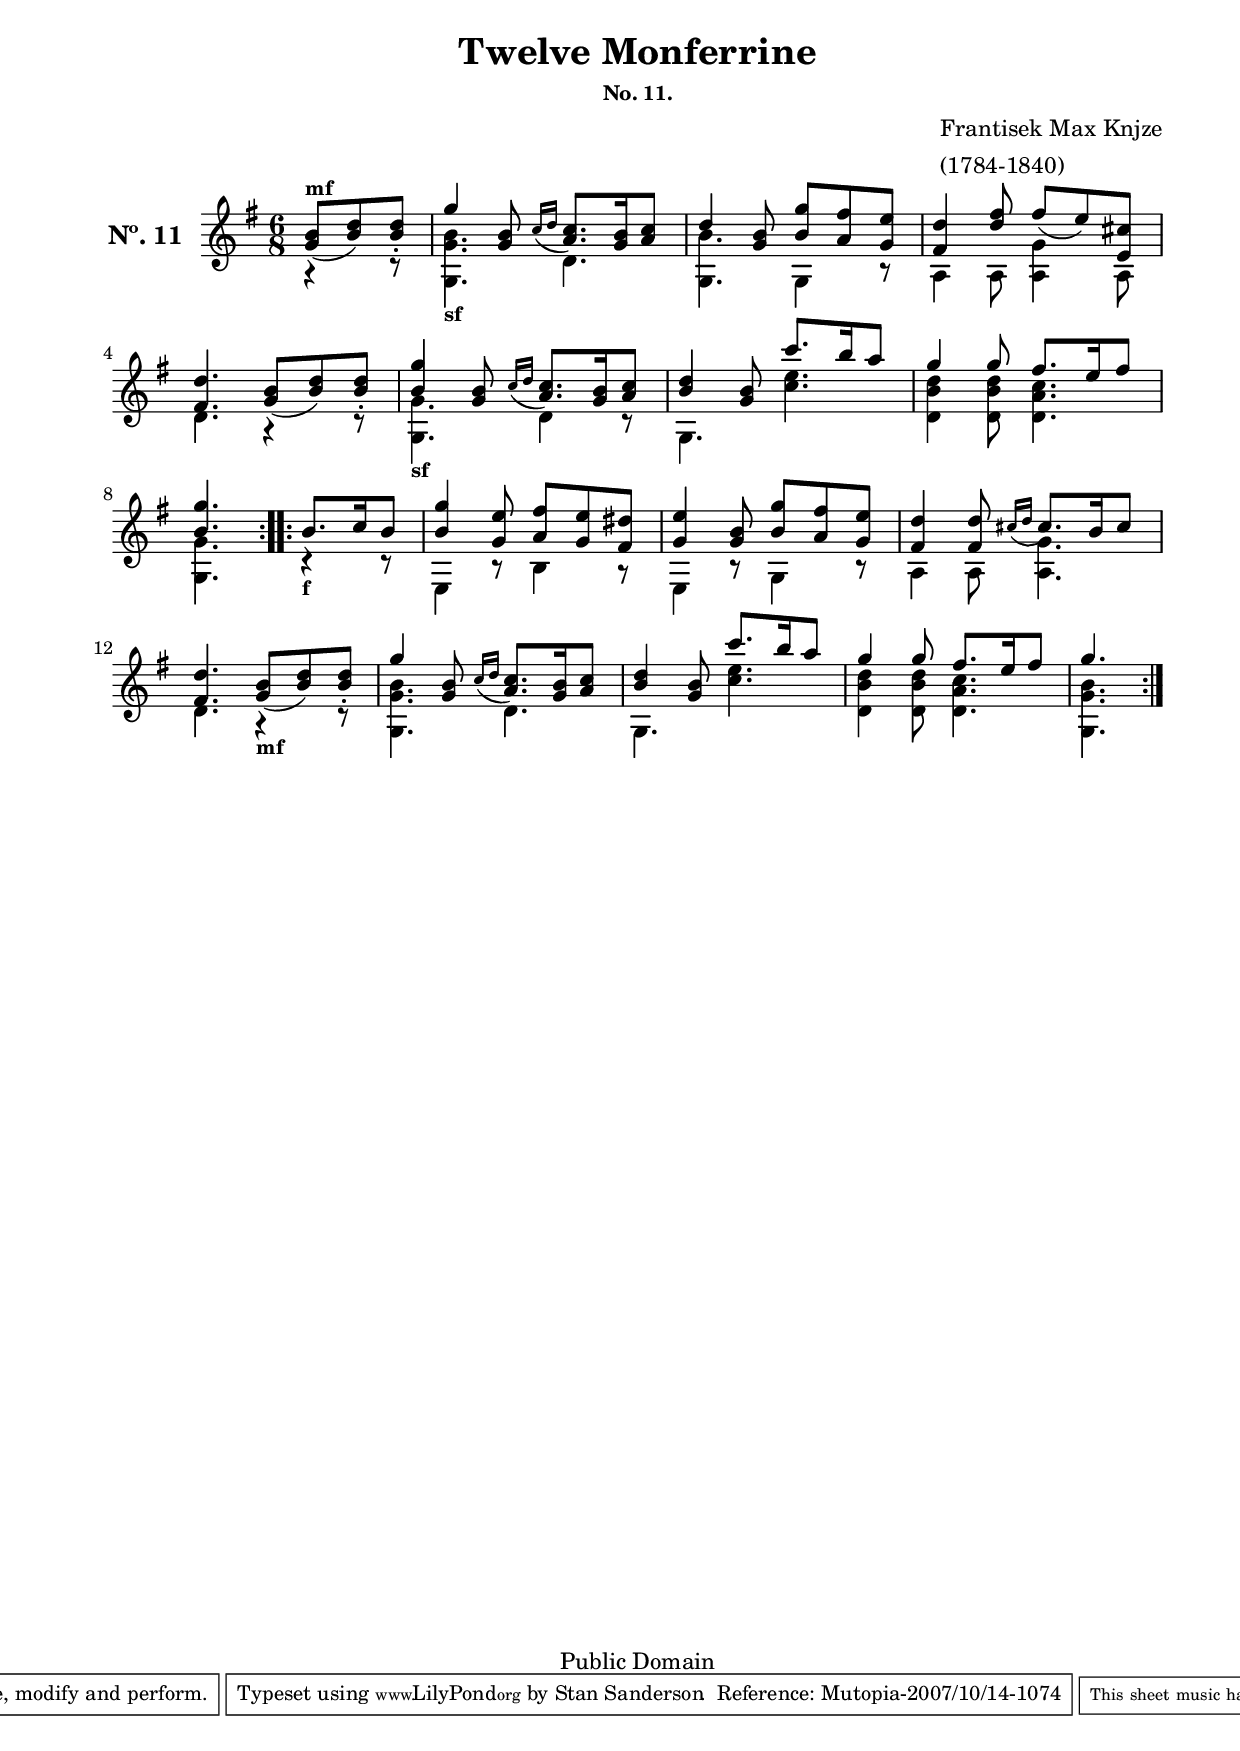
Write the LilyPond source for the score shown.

% Created on Wed Sep 26 2007
\version "2.11.33"
%#(set-global-staff-size 17) 
\include "english.ly"
 
\paper {
	%#(set-paper-size "a4")
	%#(set-paper-size "letter")
	left-margin = 0.75 \in
	line-width = 7.0 \in
	between-system-padding = #2.0
	between-system-space = #2.0
	ragged-last-bottom = ##f
	ragged-bottom = ##t
}


\header {
	title = "Twelve Monferrine"
	subsubtitle = "No. 11."
	composer = \markup {
		\column {"Frantisek Max Knjze" "(1784-1840)"}
			}
% MUTOPIA
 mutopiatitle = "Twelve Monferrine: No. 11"
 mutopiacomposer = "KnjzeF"
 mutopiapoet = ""
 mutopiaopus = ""
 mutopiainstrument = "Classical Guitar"
 date = "unk"
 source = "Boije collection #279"
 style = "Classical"
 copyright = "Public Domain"
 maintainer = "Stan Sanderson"
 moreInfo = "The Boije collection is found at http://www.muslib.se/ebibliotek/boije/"
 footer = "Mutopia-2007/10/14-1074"
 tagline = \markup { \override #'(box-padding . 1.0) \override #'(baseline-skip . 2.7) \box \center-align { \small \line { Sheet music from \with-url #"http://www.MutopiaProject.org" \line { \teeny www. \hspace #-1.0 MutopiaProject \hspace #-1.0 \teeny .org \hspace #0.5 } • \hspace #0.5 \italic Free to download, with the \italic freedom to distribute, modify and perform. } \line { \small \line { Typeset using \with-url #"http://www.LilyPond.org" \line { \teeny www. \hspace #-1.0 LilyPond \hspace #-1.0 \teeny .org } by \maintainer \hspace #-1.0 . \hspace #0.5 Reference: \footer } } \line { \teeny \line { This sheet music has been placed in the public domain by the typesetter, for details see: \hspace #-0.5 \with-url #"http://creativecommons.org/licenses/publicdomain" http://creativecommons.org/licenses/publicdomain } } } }
}

%% Source
%% Boije collection # 279
%% http://www.muslib.se/ebibliotek/boije/
%%
%% Praga presso Marco Berra.
%% Fra. Max Knjze (also spelled Kniže) was born
%% 7 Sep 1784 in Dralielcice, near Beroun, Bohmen. 
%% He died 23 Jul 1840 in Prague, Czechoslovakia.
%% He was a guitarist, composer and conductor.
%%




%%%% shortcuts
%  fingering orientations
	sfol = \set fingeringOrientations = #'(left)
	sfor = \set fingeringOrientations = #'(right)
	sfod = \set fingeringOrientations = #'(down)
	sfou = \set fingeringOrientations = #'(up)

%  string number orientations
	ssnol =  \set stringNumberOrientations = #'(left)  %(down right up)
	ssnou =  \set stringNumberOrientations = #'(up)
	ssnod =  \set stringNumberOrientations = #'(down)
	ssnor =  \set stringNumberOrientations = #'(right)

%  position indicators
	II = \markup {\smaller "II"}
	IIa = \markup {\smaller \hspace #2.0 \bold "CII"}
	III = \markup {\smaller  "III"}
	IV = \markup {\smaller  "IV"}
	V = \markup {\smaller  "V"}
	VII = \markup {\smaller  "VII"}
	VIII = \markup {\smaller  "VIII"}
%% (alternates A)
	loc = \markup{\smaller"loco."}
	bpos = \markup{\smaller"2 pos:"}
	cpos = \markup{\smaller"3 pos:"}
	dpos = \markup{\smaller"4 pos:"}
	epos = \markup{\smaller"5 pos:"}
	gpos = \markup{\smaller"7 pos:"}
	ipos = \markup{\smaller"9 pos:"}
	eposd = \markup{\smaller\column{"5 pos:" "dol:"}}
	
%% dynamics per original
pP = \markup { \smaller \bold "pp"}
P = \markup { \smaller \bold "p"}
mF = \markup { \smaller \bold "mf"}
F = \markup { \smaller \bold "f"}
fF = \markup { \smaller \bold "ff"}
sF = \markup { \smaller \bold "sf"} 

% miscellaneous and reminders
	harm = \once \override NoteHead #'style = #'harmonic 
	octavado = \markup { \smaller \italic "arm. 12" }
	octavados= \markup {\smaller\italic\column {"arm." "12" }}
	%\mark \markup {\smaller \smaller \musicglyph #"scripts.segno"}
	%\markup {\smaller \vcenter "to" \hspace #0.7 \smaller \vcenter \musicglyph #"scripts.coda"}
	% \arpeggioUp \arpeggio
	%segn = \markup { \smaller \vcenter "to" \hspace #0.7 \vcenter \smaller \musicglyph #"scripts.segno" }

%% End shortcuts




upper = {
	\set Staff.instrumentName=\markup{\larger\bold "Nº. 11  "}
	\relative c''{
%% Note: vertically align volta brackets-  #5 is default
%%		\override Staff.VoltaBracket #'minimum-space = #5.5

	\repeat volta 2 {
		\slurDown
		\partial 8*3
		<b g>8(^\mF <d b>) <d b>_.
		g4 <b, g>8 \acciaccatura{c16[ d]} <c a>8. <b g>16 <c a>8 |
		d4 <b g>8 <g' b,> <fs a,> <e g,> |
		<d fs,>4 <d fs>8 fs( e) <cs e,> |
		<d fs,>4. <b g>8( <d b>) <d b>_.
		<g b,>4 <b, g>8 \acciaccatura{c16[ d]}<c a>8. <b g>16 <c a>8 |
		<d b>4 <b g>8 c'8. b16 a8 |
		g4 g8 fs8. e16 fs8 |
		<g b,>4.
		
		}
	\repeat volta 2 {
		\partial 8*3
		b,8._\F c16 b8
		<g' b,>4 <e g,>8 <fs a,> <e g,> <ds fs,> |
		<e g,>4 <b g>8 <g' b,> <fs a,> <e g,> |
		<d fs,>4 <d fs,>8 \acciaccatura{cs16[ d]} cs8. b16 cs8 |
		<d fs,>4. <b g>8(_\mF <d b>) <d b>_. |
		g4 <b, g>8 \acciaccatura{c16[ d]}<c a>8. <b g>16 <c a>8 |
		<d b>4 <b g>8 c'8. b16 a8 |
		g4 g8 fs8. e16 fs8 |
		g4.
		}
	
		
	}
}		

middle = {
	\relative c'' {
		\override Staff.NoteCollision 
		#'merge-differently-headed = ##t
%% middle voice can interfere... use the following
%		\override Stem #'length-fraction = #0.4
	\repeat volta 2 {
		\partial 8*4
		s8 \grace s16 
		\stemDown s8*3 |
		s2.*5 |
		\grace s8 s2.
		\grace s8 s2.
		s4.
		}
	\repeat volta 2 {
		\partial 8*3
		s4.
		s2.*3
	}
	}
}

lower = {
	\relative c' { 
		\override Staff.NoteCollision 
		#'merge-differently-headed = ##t
	\repeat volta 2 {
		\partial 8*3
		r4 r8
		<b'g g,>4._\sF d, |
		<b' g,> g,4 r8 |
		a4 a8 <g' a,>4 a,8 |
		d4. r4 r8 |
		<g g,>4._\sF d4 r8 |
		g,4. <e'' c>4. |
		<d b d,>4 <d b d,>8 <c a d,>4. |
		<g g,>4.
				
		}
	\repeat volta 2 {
		\partial 8*3
		r4 r8
		e,4 r8 b'4 r8 |
		e,4 r8 g4 r8 |
		a4 a8 <g' a,>4. |
		d4. r4 r8 |
		<b' g g,>4. d, |
		g, <e'' c>4. |
		<d b d,>4 <d b d,>8 <c a d,>4. |
		<b g g,>4.

		}
	}
}	

staffClassicalGuitarK = \new Staff 

%%%  this moves the fingering closer to the note than default
		\with { 
			\override Fingering #'padding = #0.2 
		}
			{
			\time 6/8
			\key g \major
%			\tempo 4 = 72
%			\set Staff.instrumentName=\markup{\smaller\column{"Classical" "Guitar."}}
			\set Staff.midiInstrument="acoustic guitar (nylon)"
		%	\transposition c,
	<<
		\override Staff.NoteCollision 
		#'merge-differently-headed = ##t
			\new Voice = A { \voiceOne  \upper }
%			\new Voice = B { \voiceTwo  \middle }
			\new Voice = C { \voiceFour  \lower }
	>>
%		\bar "|."  %% End the piece if no repeat at end
}

\score { 
	\staffClassicalGuitarK
	}

		
\layout  {
		 \context { \Voice
%%% provides thicker glissando and moves closer to notes
			 \override Glissando #'thickness = #3
			 \override Glissando #'gap = #0.05

%%% adjust fingering size, distance from note
			\override Fingering #'font-size = #-6
			\override Fingering #'padding = #0.3
		 	}
	\context { \Score
			\override MetronomeMark #'extra-offset = #'(-9 . 0)
			\override MetronomeMark #'padding = #'3
			}
		
}		


\score {
	\unfoldRepeats
	\staffClassicalGuitarK
	  \midi {
	    \context {
		    \Score
	      		tempoWholesPerMinute = #(ly:make-moment 120 4)
	    }
	    \context { 
		    \Voice 
		    \remove "Dynamic_performer"
	    }
    }
}
